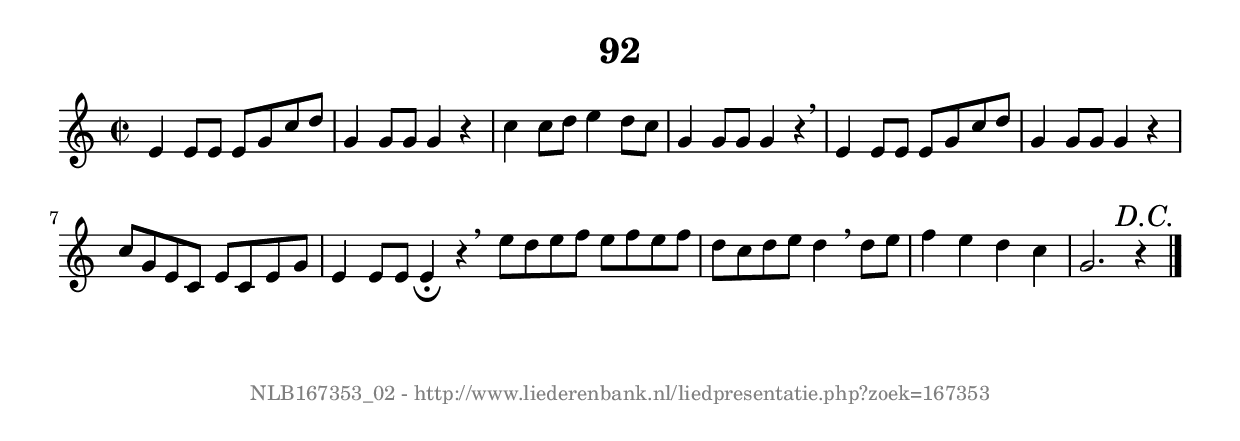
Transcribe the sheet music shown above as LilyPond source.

%
% produced by wce2krn 1.64 (7 June 2014)
%
\version"2.16"
#(append! paper-alist '(("long" . (cons (* 210 mm) (* 2000 mm)))))
#(set-default-paper-size "long")
sb = {\breathe}
mBreak = {\breathe }
bBreak = {\breathe }
x = {\once\override NoteHead #'style = #'cross }
gl=\glissando
itime={\override Staff.TimeSignature #'stencil = ##f }
ficta = {\once\set suggestAccidentals = ##t}
fine = {\once\override Score.RehearsalMark #'self-alignment-X = #1 \mark \markup {\italic{Fine}}}
dc = {\once\override Score.RehearsalMark #'self-alignment-X = #1 \mark \markup {\italic{D.C.}}}
dcf = {\once\override Score.RehearsalMark #'self-alignment-X = #1 \mark \markup {\italic{D.C. al Fine}}}
dcc = {\once\override Score.RehearsalMark #'self-alignment-X = #1 \mark \markup {\italic{D.C. al Coda}}}
ds = {\once\override Score.RehearsalMark #'self-alignment-X = #1 \mark \markup {\italic{D.S.}}}
dsf = {\once\override Score.RehearsalMark #'self-alignment-X = #1 \mark \markup {\italic{D.S. al Fine}}}
dsc = {\once\override Score.RehearsalMark #'self-alignment-X = #1 \mark \markup {\italic{D.S. al Coda}}}
pv = {\set Score.repeatCommands = #'((volta "1"))}
sv = {\set Score.repeatCommands = #'((volta "2"))}
tv = {\set Score.repeatCommands = #'((volta "3"))}
qv = {\set Score.repeatCommands = #'((volta "4"))}
xv = {\set Score.repeatCommands = #'((volta #f))}
\header{ tagline = ""
title = "92"
}
\score {{
\key c \major
\relative g'
{
\set melismaBusyProperties = #'()
\time 2/2
\tempo 4=120
\override Score.MetronomeMark #'transparent = ##t
\override Score.RehearsalMark #'break-visibility = #(vector #t #t #f)
e4 e8 e e g c d g,4 g8 g g4 r c c8 d e4 d8 c g4 g8 g g4 r \mBreak \bar "|"
e4 e8 e e g c d g,4 g8 g g4 r c8 g e c e c e g e4 e8 e e4_\fermata r \bar ":|:" \bBreak
e'8 d e f e f e f d c d e d4 \sb d8 e f4 e d c g2. r4 \dc \bar "|."
 }}
 \midi { }
 \layout {
            indent = 0.0\cm
}
}
\markup { \vspace #0 } \markup { \with-color #grey \fill-line { \center-column { \smaller "NLB167353_02 - http://www.liederenbank.nl/liedpresentatie.php?zoek=167353" } } }
